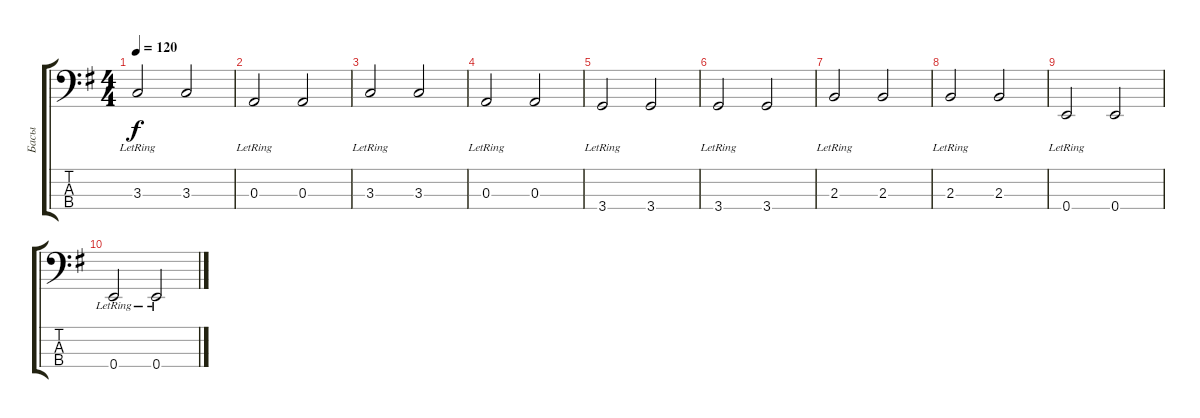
\track ("Басы" "Басы") {instrument electricbassfinger}
\staff {score tabs}
\tuning (G2 D2 A1 E1) {hide}
\ts (4 4)
\tempo 120
\clef f4
\ks eminor
3.3{lr}.2{dy f} 3.3.2 |
0.3{lr}.2 0.3.2 |
3.3{lr}.2 3.3.2 |
0.3{lr}.2 0.3.2 |
3.4{lr}.2 3.4.2 |
3.4{lr}.2 3.4.2 |
2.3{lr}.2 2.3.2 |
2.3{lr}.2 2.3.2 |
0.4{lr}.2 0.4.2 |
0.4{lr}.2 0.4{lr}.2
